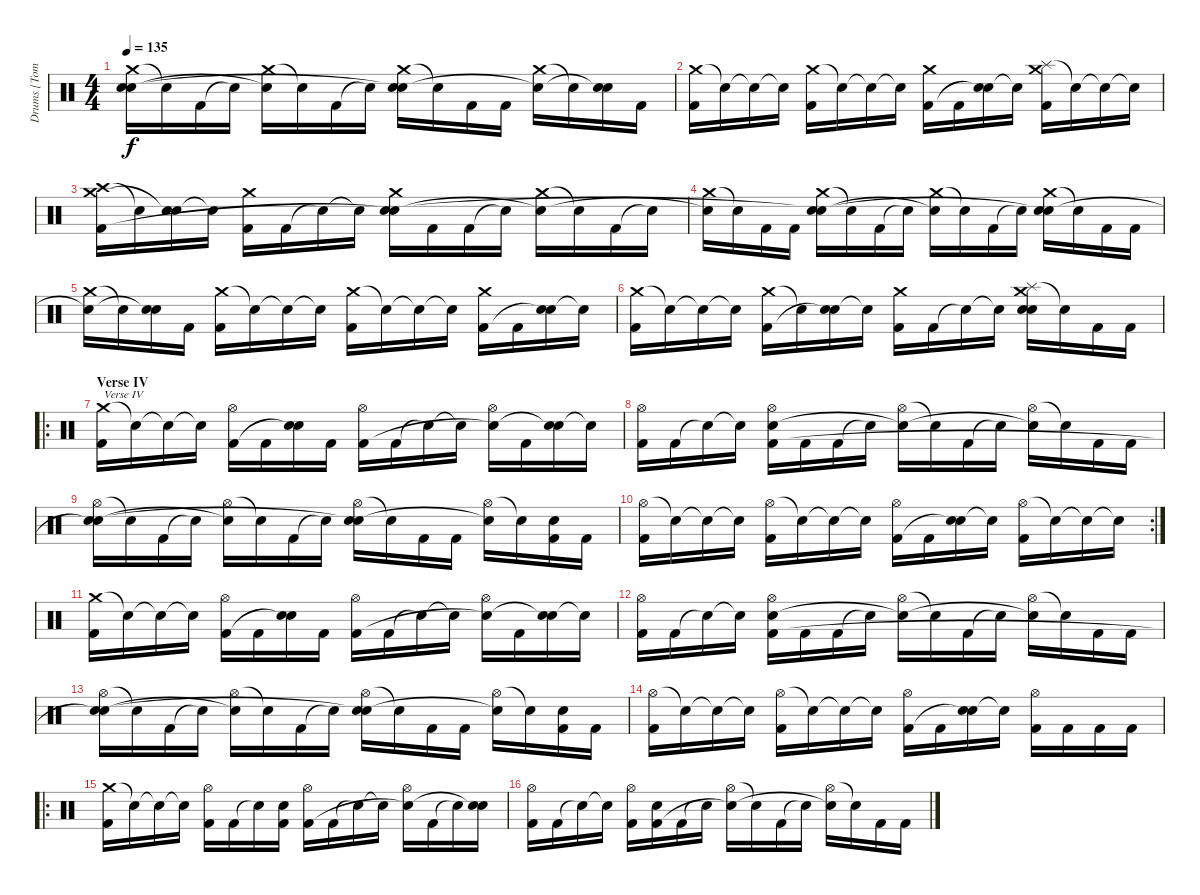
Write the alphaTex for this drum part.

\track ("Drums [Tomas Haake]" "Drums [Tom") {instrument percussion}
\staff {score}
\articulation defaults
\ts (4 4)
\tempo 135
\clef neutral
\ks c
("Crash medium (hit)" "Electric Snare (hit)" "Snare (hit)"{t}).16{dy f} "Snare (hit)"{t}.16 "Kick (hit) 2".16 "Snare (hit)"{t}.16 ("Crash medium (hit)" "Snare (hit)"{t}).16 "Snare (hit)"{t}.16 "Kick (hit) 2".16 "Snare (hit)"{t}.16 ("Crash medium (hit)" "Electric Snare (hit)" "Snare (hit)"{t}).16 "Snare (hit)"{t}.16 "Kick (hit) 2".16 "Kick (hit) 2".16 ("Crash medium (hit)" "Snare (hit)"{t}).16 "Snare (hit)"{t}.16 ("Electric Snare (hit)" "Snare (hit)"{t}).16 "Kick (hit) 2".16 |
("Crash medium (hit)" "Kick (hit) 2").16 "Snare (hit)"{t}.16 "Snare (hit)"{t}.16 "Snare (hit)"{t}.16 ("Crash medium (hit)" "Kick (hit) 2").16 "Snare (hit)"{t}.16 "Snare (hit)"{t}.16 "Snare (hit)"{t}.16 ("Crash medium (hit)" "Kick (hit) 2").16 "Kick (hit) 2".16 ("Electric Snare (hit)" "Snare (hit)"{t}).16 "Snare (hit)"{t}.16 ("Splash (hit)" "Crash medium (hit)" "Kick (hit) 2").16 "Snare (hit)"{t}.16 "Snare (hit)"{t}.16 "Snare (hit)"{t}.16 |
("Crash high (hit)" "Crash medium (hit)" "Kick (hit) 2").16 "Snare (hit)"{t}.16 ("Electric Snare (hit)" "Snare (hit)"{t}).16 "Snare (hit)"{t}.16 ("Crash medium (hit)" "Kick (hit) 2").16 "Kick (hit) 2".16 "Snare (hit)"{t}.16 "Snare (hit)"{t}.16 ("Crash medium (hit)" "Electric Snare (hit)" "Snare (hit)"{t}).16 "Kick (hit) 2".16 "Kick (hit) 2".16 "Snare (hit)"{t}.16 ("Crash medium (hit)" "Snare (hit)"{t}).16 "Snare (hit)"{t}.16 "Kick (hit) 2".16 "Snare (hit)"{t}.16 |
("Crash medium (hit)" "Snare (hit)"{t}).16 "Snare (hit)"{t}.16 "Kick (hit) 2".16 "Kick (hit) 2".16 ("Crash medium (hit)" "Electric Snare (hit)" "Snare (hit)"{t}).16 "Snare (hit)"{t}.16 "Kick (hit) 2".16 "Snare (hit)"{t}.16 ("Crash medium (hit)" "Snare (hit)"{t}).16 "Snare (hit)"{t}.16 "Kick (hit) 2".16 "Snare (hit)"{t}.16 ("Crash medium (hit)" "Electric Snare (hit)" "Snare (hit)"{t}).16 "Snare (hit)"{t}.16 "Kick (hit) 2".16 "Kick (hit) 2".16 |
("Crash medium (hit)" "Snare (hit)"{t}).16 "Snare (hit)"{t}.16 ("Electric Snare (hit)" "Snare (hit)"{t}).16 "Kick (hit) 2".16 ("Crash medium (hit)" "Kick (hit) 2").16 "Snare (hit)"{t}.16 "Snare (hit)"{t}.16 "Snare (hit)"{t}.16 ("Crash medium (hit)" "Kick (hit) 2").16 "Snare (hit)"{t}.16 "Snare (hit)"{t}.16 "Snare (hit)"{t}.16 ("Crash medium (hit)" "Kick (hit) 2").16 "Kick (hit) 2".16 ("Electric Snare (hit)" "Snare (hit)"{t}).16 "Snare (hit)"{t}.16 |
("Crash medium (hit)" "Kick (hit) 2").16 "Snare (hit)"{t}.16 "Snare (hit)"{t}.16 "Snare (hit)"{t}.16 ("Crash medium (hit)" "Kick (hit) 2").16 "Snare (hit)"{t}.16 ("Electric Snare (hit)" "Snare (hit)"{t}).16 "Snare (hit)"{t}.16 ("Crash medium (hit)" "Kick (hit) 2").16 "Kick (hit) 2".16 "Snare (hit)"{t}.16 "Snare (hit)"{t}.16 ("Splash (hit)" "Crash medium (hit)" "Electric Snare (hit)" "Snare (hit)").16 "Snare (hit)"{t}.16 "Kick (hit) 2".16 "Kick (hit) 2".16 |
\ro
\section ("" "Verse IV")
("Crash medium (hit)" "Kick (hit) 2").16{txt "Verse IV"} "Snare (hit)"{t}.16 "Snare (hit)"{t}.16 "Snare (hit)"{t}.16 ("Hi-Hat (open)" "Kick (hit) 2").16 "Kick (hit) 2".16 ("Electric Snare (hit)" "Snare (hit)"{t}).16 "Kick (hit) 2".16 ("Hi-Hat (open)" "Kick (hit) 2").16 "Kick (hit) 2".16 "Snare (hit)"{t}.16 "Snare (hit)"{t}.16 ("Hi-Hat (open)" "Snare (hit)"{t}).16 "Kick (hit) 2".16 ("Electric Snare (hit)" "Snare (hit)"{t}).16 "Snare (hit)"{t}.16 |
("Hi-Hat (open)" "Kick (hit) 2").16 "Kick (hit) 2".16 "Snare (hit)"{t}.16 "Snare (hit)"{t}.16 ("Hi-Hat (open)" "Electric Snare (hit)" "Kick (hit) 2").16 "Kick (hit) 2".16 "Kick (hit) 2".16 "Snare (hit)"{t}.16 ("Hi-Hat (open)" "Snare (hit)"{t}).16 "Snare (hit)"{t}.16 "Kick (hit) 2".16 "Snare (hit)"{t}.16 ("Hi-Hat (open)" "Snare (hit)"{t}).16 "Snare (hit)"{t}.16 "Kick (hit) 2".16 "Kick (hit) 2".16 |
("Hi-Hat (open)" "Electric Snare (hit)" "Snare (hit)"{t}).16 "Snare (hit)"{t}.16 "Kick (hit) 2".16 "Snare (hit)"{t}.16 ("Hi-Hat (open)" "Snare (hit)"{t}).16 "Snare (hit)"{t}.16 "Kick (hit) 2".16 "Snare (hit)"{t}.16 ("Hi-Hat (open)" "Electric Snare (hit)" "Snare (hit)"{t}).16 "Snare (hit)"{t}.16 "Kick (hit) 2".16 "Kick (hit) 2".16 ("Hi-Hat (open)" "Snare (hit)"{t}).16 "Snare (hit)"{t}.16 ("Electric Snare (hit)" "Kick (hit) 2").16 "Kick (hit) 2".16 |
\rc 2
("Hi-Hat (open)" "Kick (hit) 2").16 "Snare (hit)"{t}.16 "Snare (hit)"{t}.16 "Snare (hit)"{t}.16 ("Hi-Hat (open)" "Kick (hit) 2").16 "Snare (hit)"{t}.16 "Snare (hit)"{t}.16 "Snare (hit)"{t}.16 ("Hi-Hat (open)" "Kick (hit) 2").16 "Kick (hit) 2".16 ("Electric Snare (hit)" "Snare (hit)"{t}).16 "Snare (hit)"{t}.16 ("Hi-Hat (open)" "Kick (hit) 2").16 "Snare (hit)"{t}.16 "Snare (hit)"{t}.16 "Snare (hit)"{t}.16 |
("Crash medium (hit)" "Kick (hit) 2").16 "Snare (hit)"{t}.16 "Snare (hit)"{t}.16 "Snare (hit)"{t}.16 ("Hi-Hat (open)" "Kick (hit) 2").16 "Kick (hit) 2".16 ("Electric Snare (hit)" "Snare (hit)"{t}).16 "Kick (hit) 2".16 ("Hi-Hat (open)" "Kick (hit) 2").16 "Kick (hit) 2".16 "Snare (hit)"{t}.16 "Snare (hit)"{t}.16 ("Hi-Hat (open)" "Snare (hit)"{t}).16 "Kick (hit) 2".16 ("Electric Snare (hit)" "Snare (hit)"{t}).16 "Snare (hit)"{t}.16 |
("Hi-Hat (open)" "Kick (hit) 2").16 "Kick (hit) 2".16 "Snare (hit)"{t}.16 "Snare (hit)"{t}.16 ("Hi-Hat (open)" "Electric Snare (hit)" "Kick (hit) 2").16 "Kick (hit) 2".16 "Kick (hit) 2".16 "Snare (hit)"{t}.16 ("Hi-Hat (open)" "Snare (hit)"{t}).16 "Snare (hit)"{t}.16 "Kick (hit) 2".16 "Snare (hit)"{t}.16 ("Hi-Hat (open)" "Snare (hit)"{t}).16 "Snare (hit)"{t}.16 "Kick (hit) 2".16 "Kick (hit) 2".16 |
("Hi-Hat (open)" "Electric Snare (hit)" "Snare (hit)"{t}).16 "Snare (hit)"{t}.16 "Kick (hit) 2".16 "Snare (hit)"{t}.16 ("Hi-Hat (open)" "Snare (hit)"{t}).16 "Snare (hit)"{t}.16 "Kick (hit) 2".16 "Snare (hit)"{t}.16 ("Hi-Hat (open)" "Electric Snare (hit)" "Snare (hit)"{t}).16 "Snare (hit)"{t}.16 "Kick (hit) 2".16 "Kick (hit) 2".16 ("Hi-Hat (open)" "Snare (hit)"{t}).16 "Snare (hit)"{t}.16 ("Electric Snare (hit)" "Kick (hit) 2").16 "Kick (hit) 2".16 |
("Hi-Hat (open)" "Kick (hit) 2").16 "Snare (hit)"{t}.16 "Snare (hit)"{t}.16 "Snare (hit)"{t}.16 ("Hi-Hat (open)" "Kick (hit) 2").16 "Snare (hit)"{t}.16 "Snare (hit)"{t}.16 "Snare (hit)"{t}.16 ("Hi-Hat (open)" "Kick (hit) 2").16 "Kick (hit) 2".16 ("Electric Snare (hit)" "Snare (hit)"{t}).16 "Snare (hit)"{t}.16 ("Hi-Hat (open)" "Kick (hit) 2").16 "Kick (hit) 2".16 "Kick (hit) 2".16 "Kick (hit) 2".16 |
\ro
("Crash medium (hit)" "Kick (hit) 2").16 "Snare (hit)"{t}.16 "Snare (hit)"{t}.16 "Snare (hit)"{t}.16 ("Hi-Hat (open)" "Kick (hit) 2").16 "Kick (hit) 2".16 "Snare (hit)"{t}.16 ("Electric Snare (hit)" "Kick (hit) 2").16 ("Hi-Hat (open)" "Kick (hit) 2").16 "Kick (hit) 2".16 "Snare (hit)"{t}.16 "Snare (hit)"{t}.16 ("Hi-Hat (open)" "Snare (hit)"{t}).16 "Kick (hit) 2".16 "Snare (hit)"{t}.16 ("Electric Snare (hit)" "Snare (hit)"{t}).16 |
("Hi-Hat (open)" "Kick (hit) 2").16 "Kick (hit) 2".16 "Snare (hit)"{t}.16 "Snare (hit)"{t}.16 ("Hi-Hat (open)" "Kick (hit) 2").16 ("Electric Snare (hit)" "Kick (hit) 2").16 "Kick (hit) 2".16 "Snare (hit)"{t}.16 ("Hi-Hat (open)" "Snare (hit)"{t}).16 "Snare (hit)"{t}.16 "Kick (hit) 2".16 "Snare (hit)"{t}.16 ("Hi-Hat (open)" "Snare (hit)"{t}).16 "Snare (hit)"{t}.16 "Kick (hit) 2".16 "Kick (hit) 2".16
